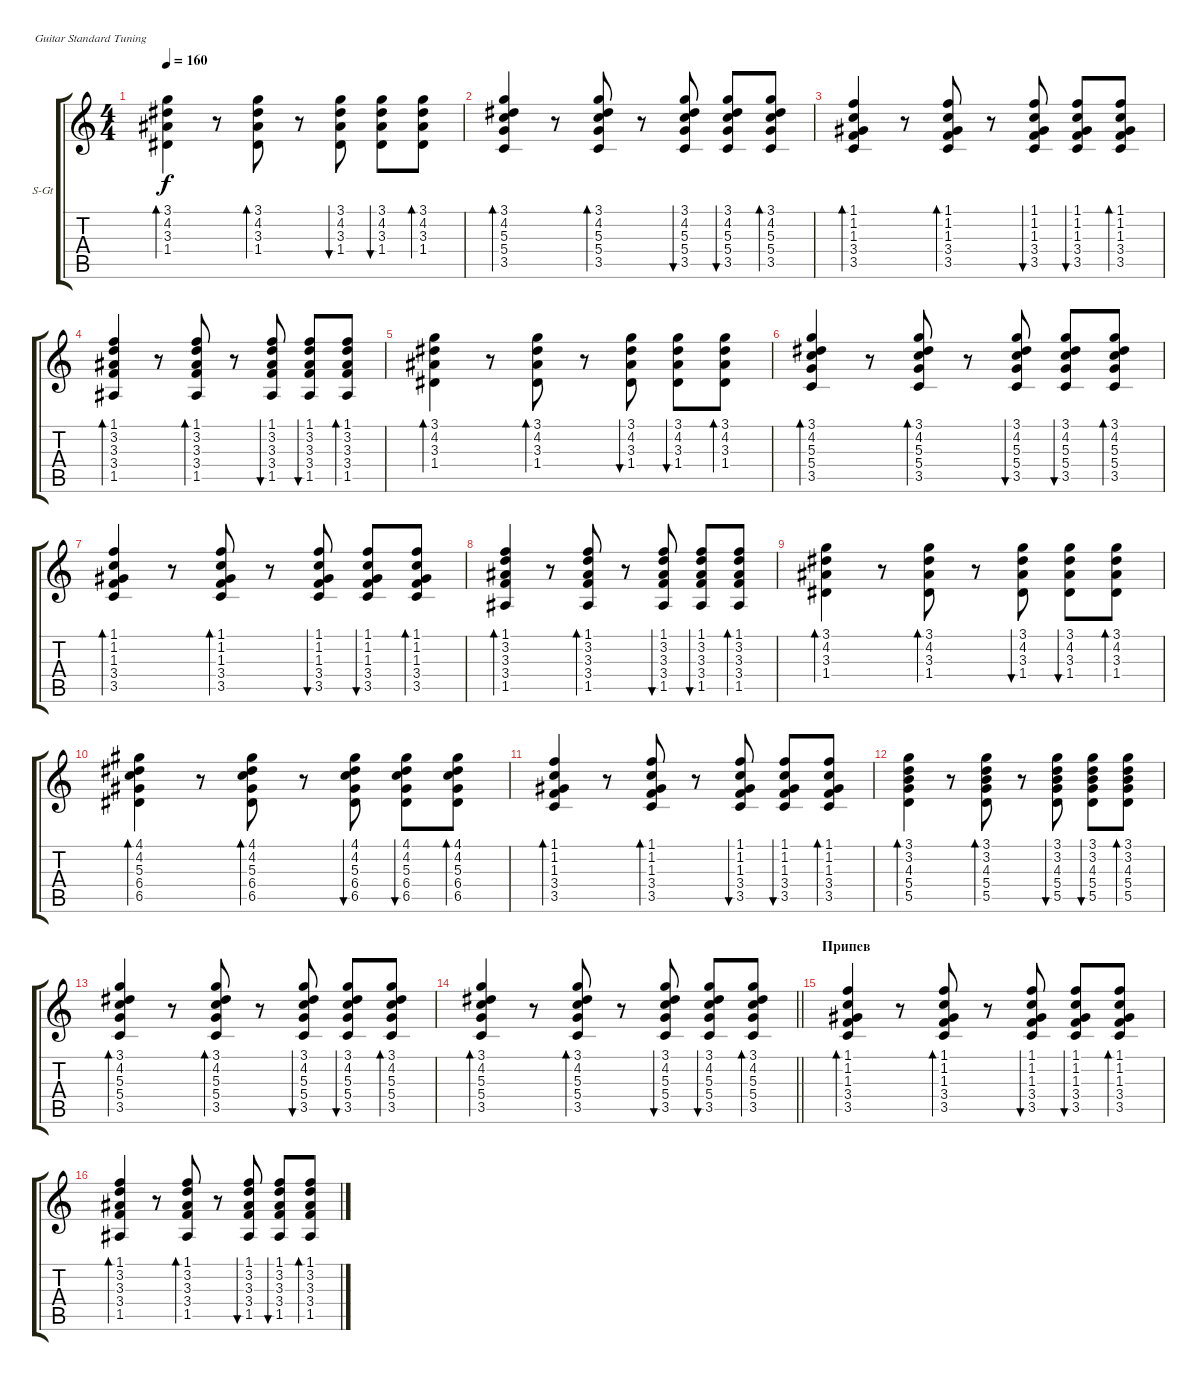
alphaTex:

\bracketExtendMode groupsimilarinstruments
\firstSystemTrackNameOrientation horizontal
\otherSystemsTrackNameOrientation horizontal
\track ("Гитара Хоя" "S-Gt") {instrument acousticguitarsteel}
\staff {score tabs}
\tuning (E4 B3 G3 D3 A2 E2)
\ts (4 4)
\tempo 160
\clef g2
\ks c
(3.1 4.2 3.3 1.4).4{bd 60 dy f} r.8 (3.1 4.2 3.3 1.4).8{bd 60} r.8 (3.1 4.2 3.3 1.4).8{bu 60} (3.1 4.2 3.3 1.4).8{bu 60} (3.1 4.2 3.3 1.4).8{bd 60} |
(3.1 4.2 5.3 5.4 3.5).4{bd 60} r.8 (3.1 4.2 5.3 5.4 3.5).8{bd 60} r.8 (3.1 4.2 5.3 5.4 3.5).8{bu 60} (3.1 4.2 5.3 5.4 3.5).8{bu 60} (3.1 4.2 5.3 5.4 3.5).8{bd 60} |
(1.1 1.2 1.3 3.4 3.5).4{bd 60} r.8 (1.1 1.2 1.3 3.4 3.5).8{bd 60} r.8 (1.1 1.2 1.3 3.4 3.5).8{bu 60} (1.1 1.2 1.3 3.4 3.5).8{bu 60} (1.1 1.2 1.3 3.4 3.5).8{bd 60} |
(1.1 3.2 3.3 3.4 1.5).4{bd 60} r.8 (1.1 3.2 3.3 3.4 1.5).8{bd 60} r.8 (1.1 3.2 3.3 3.4 1.5).8{bu 60} (1.1 3.2 3.3 3.4 1.5).8{bu 60} (1.1 3.2 3.3 3.4 1.5).8{bd 60} |
(3.1 4.2 3.3 1.4).4{bd 60} r.8 (3.1 4.2 3.3 1.4).8{bd 60} r.8 (3.1 4.2 3.3 1.4).8{bu 60} (3.1 4.2 3.3 1.4).8{bu 60} (3.1 4.2 3.3 1.4).8{bd 60} |
(3.1 4.2 5.3 5.4 3.5).4{bd 60} r.8 (3.1 4.2 5.3 5.4 3.5).8{bd 60} r.8 (3.1 4.2 5.3 5.4 3.5).8{bu 60} (3.1 4.2 5.3 5.4 3.5).8{bu 60} (3.1 4.2 5.3 5.4 3.5).8{bd 60} |
(1.1 1.2 1.3 3.4 3.5).4{bd 60} r.8 (1.1 1.2 1.3 3.4 3.5).8{bd 60} r.8 (1.1 1.2 1.3 3.4 3.5).8{bu 60} (1.1 1.2 1.3 3.4 3.5).8{bu 60} (1.1 1.2 1.3 3.4 3.5).8{bd 60} |
(1.1 3.2 3.3 3.4 1.5).4{bd 60} r.8 (1.1 3.2 3.3 3.4 1.5).8{bd 60} r.8 (1.1 3.2 3.3 3.4 1.5).8{bu 60} (1.1 3.2 3.3 3.4 1.5).8{bu 60} (1.1 3.2 3.3 3.4 1.5).8{bd 60} |
(3.1 4.2 3.3 1.4).4{bd 60} r.8 (3.1 4.2 3.3 1.4).8{bd 60} r.8 (3.1 4.2 3.3 1.4).8{bu 60} (3.1 4.2 3.3 1.4).8{bu 60} (3.1 4.2 3.3 1.4).8{bd 60} |
(4.1 4.2 5.3 6.4 6.5).4{bd 60} r.8 (4.1 4.2 5.3 6.4 6.5).8{bd 60} r.8 (4.1 4.2 5.3 6.4 6.5).8{bu 60} (4.1 4.2 5.3 6.4 6.5).8{bu 60} (4.1 4.2 5.3 6.4 6.5).8{bd 60} |
(1.1 1.2 1.3 3.4 3.5).4{bd 60} r.8 (1.1 1.2 1.3 3.4 3.5).8{bd 60} r.8 (1.1 1.2 1.3 3.4 3.5).8{bu 60} (1.1 1.2 1.3 3.4 3.5).8{bu 60} (1.1 1.2 1.3 3.4 3.5).8{bd 60} |
(3.1 3.2 4.3 5.4 5.5).4{bd 60} r.8 (3.1 3.2 4.3 5.4 5.5).8{bd 60} r.8 (3.1 3.2 4.3 5.4 5.5).8{bu 60} (3.1 3.2 4.3 5.4 5.5).8{bu 60} (3.1 3.2 4.3 5.4 5.5).8{bd 60} |
(3.1 4.2 5.3 5.4 3.5).4{bd 60} r.8 (3.1 4.2 5.3 5.4 3.5).8{bd 60} r.8 (3.1 4.2 5.3 5.4 3.5).8{bu 60} (3.1 4.2 5.3 5.4 3.5).8{bu 60} (3.1 4.2 5.3 5.4 3.5).8{bd 60} |
\barLineRight lightlight
(3.1 4.2 5.3 5.4 3.5).4{bd 60} r.8 (3.1 4.2 5.3 5.4 3.5).8{bd 60} r.8 (3.1 4.2 5.3 5.4 3.5).8{bu 60} (3.1 4.2 5.3 5.4 3.5).8{bu 60} (3.1 4.2 5.3 5.4 3.5).8{bd 60} |
\section ("" "Припев")
(1.1 1.2 1.3 3.4 3.5).4{bd 60} r.8 (1.1 1.2 1.3 3.4 3.5).8{bd 60} r.8 (1.1 1.2 1.3 3.4 3.5).8{bu 60} (1.1 1.2 1.3 3.4 3.5).8{bu 60} (1.1 1.2 1.3 3.4 3.5).8{bd 60} |
(1.1 3.2 3.3 3.4 1.5).4{bd 60} r.8 (1.1 3.2 3.3 3.4 1.5).8{bd 60} r.8 (1.1 3.2 3.3 3.4 1.5).8{bu 60} (1.1 3.2 3.3 3.4 1.5).8{bu 60} (1.1 3.2 3.3 3.4 1.5).8{bd 60}
